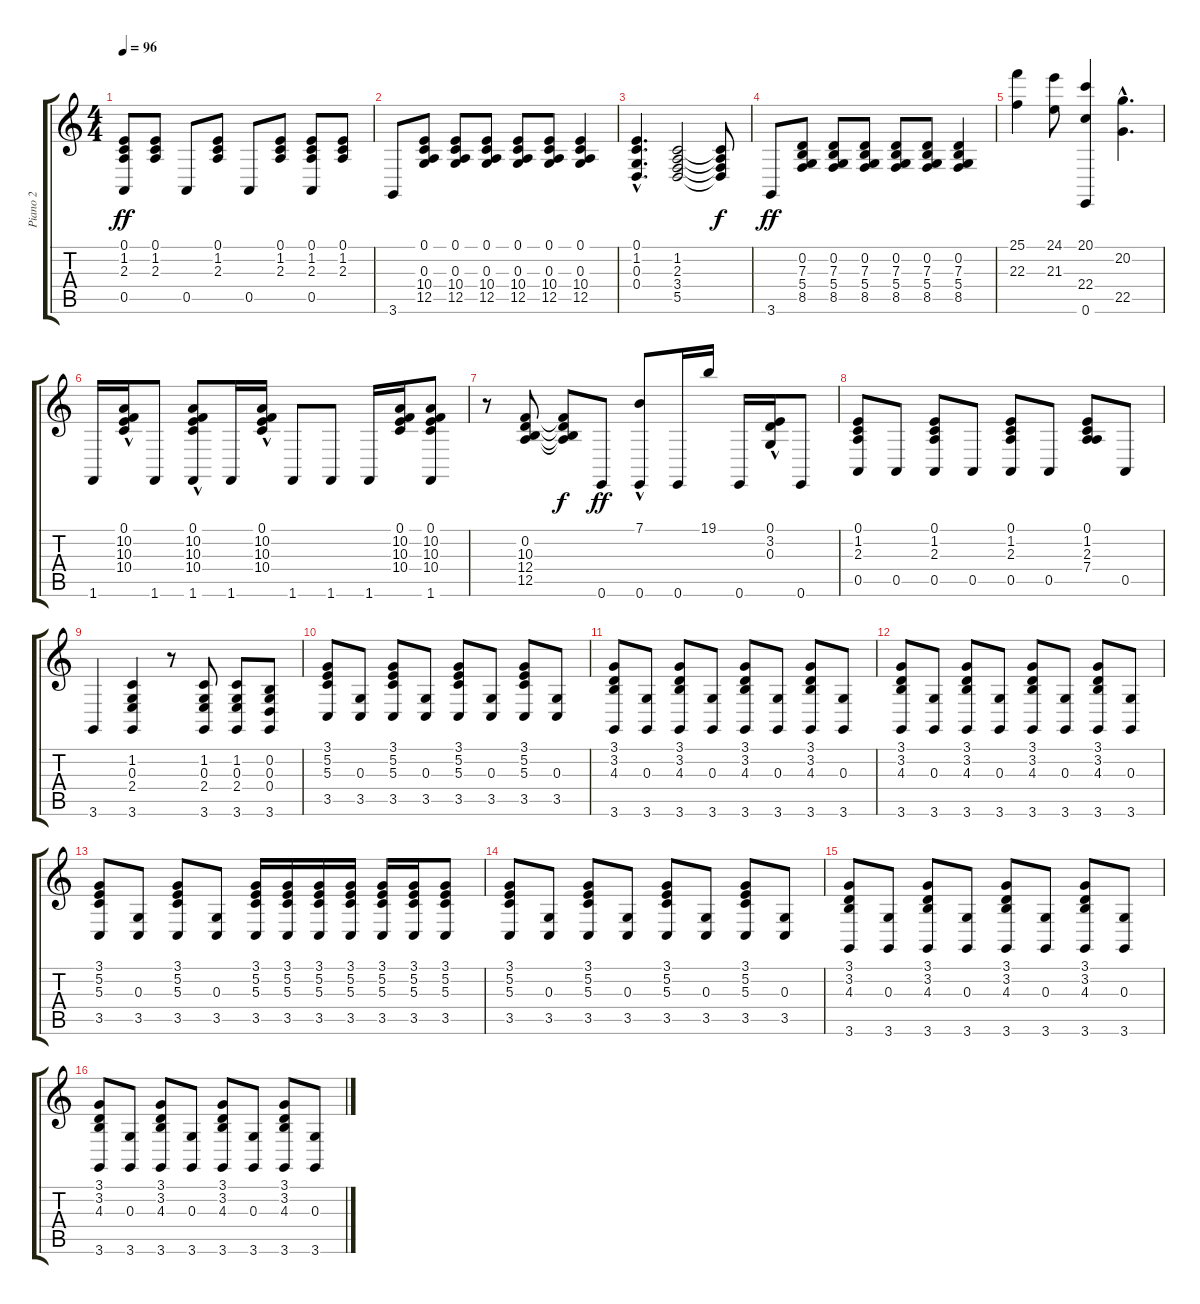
\track ("Piano 2" "Piano 2") {instrument brightacousticpiano}
\staff {score tabs}
\tuning (E4 B3 G3 D3 A2 E2) {hide}
\ts (4 4)
\tempo 96
\clef g2
\ks c
(0.1 1.2 2.3 0.5).8{dy ff} (0.1 1.2 2.3).8 0.5.8 (0.1 1.2 2.3).8 0.5.8 (0.1 1.2 2.3).8 (0.1 1.2 2.3 0.5).8 (0.1 1.2 2.3).8 |
3.6.8 (0.1 0.3 10.4 12.5).8 (0.1 0.3 10.4 12.5).8 (0.1 0.3 10.4 12.5).8 (0.1 0.3 10.4 12.5).8 (0.1 0.3 10.4 12.5).8 (0.1 0.3 10.4 12.5).4 |
(0.1{hac} 1.2{hac} 0.3{hac} 0.4{hac}).4{d} (1.2 2.3 3.4 5.5).2 (1.2{t} 2.3{t} 3.4{t} 5.5{t}).8{dy f} |
3.6.8{dy ff} (0.2 7.3 5.4 8.5).8 (0.2 7.3 5.4 8.5).8 (0.2 7.3 5.4 8.5).8 (0.2 7.3 5.4 8.5).8 (0.2 7.3 5.4 8.5).8 (0.2 7.3 5.4 8.5).4 |
(25.1 22.3).4 (24.1 21.3).8 (20.1 22.4 0.6).4 (20.2{hac} 22.5{hac}).4{d} |
1.6.16 (0.1{hac} 10.2{hac} 10.3{hac} 10.4{hac}).16 1.6.8 (0.1{hac} 10.2{hac} 10.3{hac} 10.4{hac} 1.6).8 1.6.16 (0.1{hac} 10.2{hac} 10.3{hac} 10.4{hac}).16 1.6.8 1.6.8 1.6.16 (0.1 10.2 10.3 10.4).16 (0.1 10.2 10.3 10.4 1.6).8 |
r.8 (0.2 10.3 12.4 12.5).8 (0.2{t} 10.3{t} 12.4{t} 12.5{t}).8{dy f} 0.6.8{dy ff} (7.1{hac} 0.6).8 0.6.16 19.1.16 0.6.16 (0.1{hac} 3.2{hac} 0.3{hac}).16 0.6.8 |
(0.1 1.2 2.3 0.5).8 0.5.8 (0.1 1.2 2.3 0.5).8 0.5.8 (0.1 1.2 2.3 0.5).8 0.5.8 (0.1 1.2 2.3 7.4).8 0.5.8 |
3.6.4 (1.2 0.3 2.4 3.6).4 r.8 (1.2 0.3 2.4 3.6).8 (1.2 0.3 2.4 3.6).8 (0.2 0.3 0.4 3.6).8 |
(3.1 5.2 5.3 3.5).8 (0.3 3.5).8 (3.1 5.2 5.3 3.5).8 (0.3 3.5).8 (3.1 5.2 5.3 3.5).8 (0.3 3.5).8 (3.1 5.2 5.3 3.5).8 (0.3 3.5).8 |
(3.1 3.2 4.3 3.6).8 (0.3 3.6).8 (3.1 3.2 4.3 3.6).8 (0.3 3.6).8 (3.1 3.2 4.3 3.6).8 (0.3 3.6).8 (3.1 3.2 4.3 3.6).8 (0.3 3.6).8 |
(3.1 3.2 4.3 3.6).8 (0.3 3.6).8 (3.1 3.2 4.3 3.6).8 (0.3 3.6).8 (3.1 3.2 4.3 3.6).8 (0.3 3.6).8 (3.1 3.2 4.3 3.6).8 (0.3 3.6).8 |
(3.1 5.2 5.3 3.5).8 (0.3 3.5).8 (3.1 5.2 5.3 3.5).8 (0.3 3.5).8 (3.1 5.2 5.3 3.5).16 (3.1 5.2 5.3 3.5).16 (3.1 5.2 5.3 3.5).16 (3.1 5.2 5.3 3.5).16 (3.1 5.2 5.3 3.5).16 (3.1 5.2 5.3 3.5).16 (3.1 5.2 5.3 3.5).8 |
(3.1 5.2 5.3 3.5).8 (0.3 3.5).8 (3.1 5.2 5.3 3.5).8 (0.3 3.5).8 (3.1 5.2 5.3 3.5).8 (0.3 3.5).8 (3.1 5.2 5.3 3.5).8 (0.3 3.5).8 |
(3.1 3.2 4.3 3.6).8 (0.3 3.6).8 (3.1 3.2 4.3 3.6).8 (0.3 3.6).8 (3.1 3.2 4.3 3.6).8 (0.3 3.6).8 (3.1 3.2 4.3 3.6).8 (0.3 3.6).8 |
(3.1 3.2 4.3 3.6).8 (0.3 3.6).8 (3.1 3.2 4.3 3.6).8 (0.3 3.6).8 (3.1 3.2 4.3 3.6).8 (0.3 3.6).8 (3.1 3.2 4.3 3.6).8 (0.3 3.6).8
